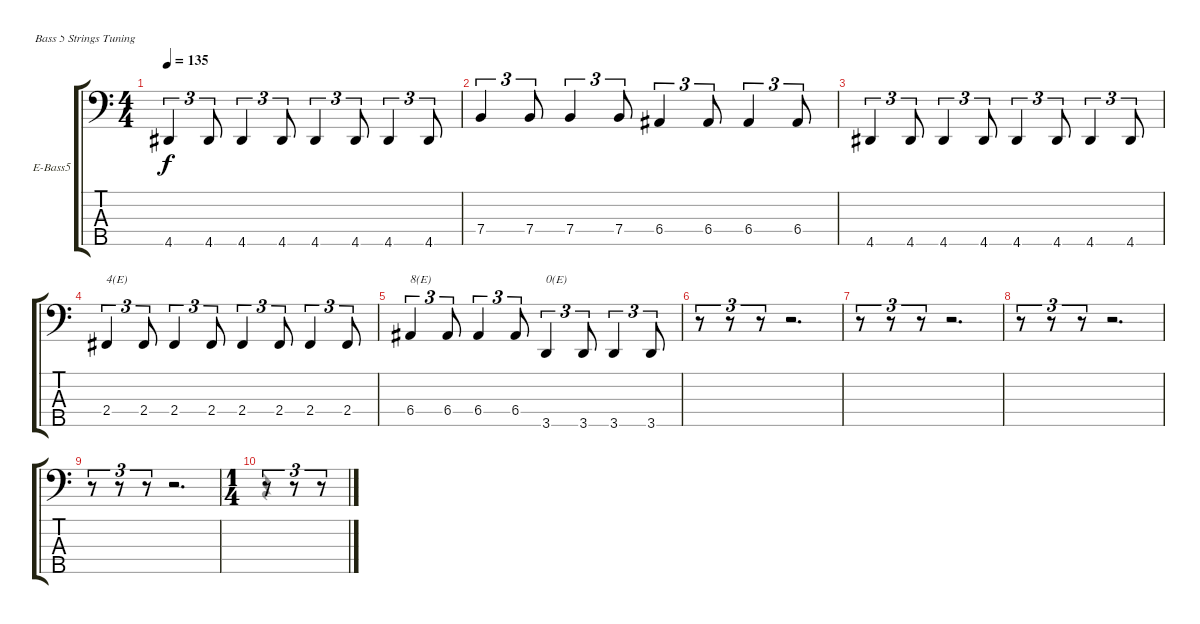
\bracketExtendMode groupsimilarinstruments
\firstSystemTrackNameOrientation horizontal
\otherSystemsTrackNameOrientation horizontal
\track ("Bass - Phoenix" "E-Bass5") {instrument electricbasspick}
\staff {score tabs}
\tuning (G2 D2 A1 E1 B0)
\voice
\ts (4 4)
\tempo 135
\clef f4
\ks c
4.5.4{tu (3 2) dy f} 4.5.8{tu (3 2)} 4.5.4{tu (3 2)} 4.5.8{tu (3 2)} 4.5.4{tu (3 2)} 4.5.8{tu (3 2)} 4.5.4{tu (3 2)} 4.5.8{tu (3 2)} |
7.4.4{tu (3 2)} 7.4.8{tu (3 2)} 7.4.4{tu (3 2)} 7.4.8{tu (3 2)} 6.4.4{tu (3 2)} 6.4.8{tu (3 2)} 6.4.4{tu (3 2)} 6.4.8{tu (3 2)} |
4.5.4{tu (3 2)} 4.5.8{tu (3 2)} 4.5.4{tu (3 2)} 4.5.8{tu (3 2)} 4.5.4{tu (3 2)} 4.5.8{tu (3 2)} 4.5.4{tu (3 2)} 4.5.8{tu (3 2)} |
2.4.4{tu (3 2) txt "4(E)"} 2.4.8{tu (3 2)} 2.4.4{tu (3 2)} 2.4.8{tu (3 2)} 2.4.4{tu (3 2)} 2.4.8{tu (3 2)} 2.4.4{tu (3 2)} 2.4.8{tu (3 2)} |
6.4.4{tu (3 2) txt "8(E)"} 6.4.8{tu (3 2)} 6.4.4{tu (3 2)} 6.4.8{tu (3 2)} 3.5.4{tu (3 2) txt "0(E)"} 3.5.8{tu (3 2)} 3.5.4{tu (3 2)} 3.5.8{tu (3 2)} |
r.8{tu (3 2)} r.8{tu (3 2)} r.8{tu (3 2)} r.2{d} |
r.8{tu (3 2)} r.8{tu (3 2)} r.8{tu (3 2)} r.2{d} |
r.8{tu (3 2)} r.8{tu (3 2)} r.8{tu (3 2)} r.2{d} |
r.8{tu (3 2)} r.8{tu (3 2)} r.8{tu (3 2)} r.2{d} |
\ts (1 4)
\beaming (8 2)
r.8{tu (3 2)} r.8{tu (3 2)} r.8{tu (3 2)}
\voice
\clef f4
\ottava regular
\simile none
\ks c
|
|
|
|
|
|
|
|
|
r.4{dy mf}
